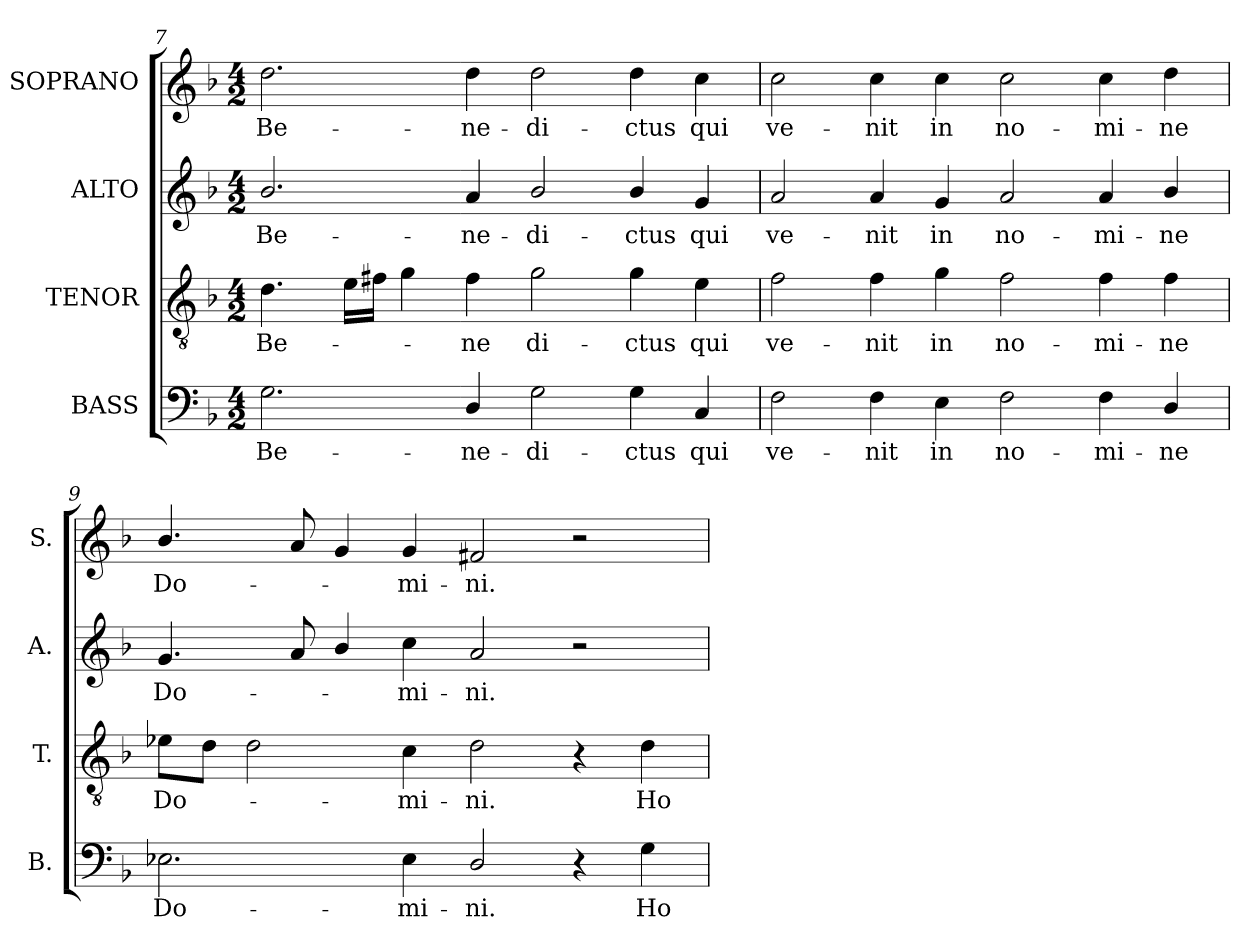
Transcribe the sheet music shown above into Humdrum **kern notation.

**kern	**text	**kern	**text	**kern	**text	**kern	**text
*part4	*part4	*part3	*part3	*part2	*part2	*part1	*part1
*staff4	*staff4	*staff3	*staff3	*staff2	*staff2	*staff1	*staff1
*I"BASS	*	*I"TENOR	*	*I"ALTO	*	*I"SOPRANO	*
*I'B.	*	*I'T.	*	*I'A.	*	*I'S.	*
!!LO:LB:g=z
*clefF4	*	*clefGv2	*	*clefG2	*	*clefG2	*
*	*	*ITrd7c12	*	*	*	*	*
*k[b-]	*	*k[b-]	*	*k[b-]	*	*k[b-]	*
*F:	*	*F:	*	*F:	*	*F:	*
*M4/2	*	*M4/2	*	*M4/2	*	*M4/2	*
=7	=7	=7	=7	=7	=7	=7	=7
!	!LO:LY:b:color=#000000	!	!	!	!	!	!
!	!	!	!LO:LY:b:color=#000000	!	!	!	!
!	!	!	!	!	!LO:LY:b:color=#000000	!	!
!	!	!	!	!	!	!	!LO:LY:b:color=#000000
2.Gi\	Be-	4.Di\	Be-	2.b-i/	Be-	2.ddi\	Be-
.	.	16Ei\LL	.	.	.	.	.
.	.	16F#Xi\JJ	.	.	.	.	.
.	.	4Gi\	.	.	.	.	.
!	!LO:LY:b:color=#000000	!	!	!	!	!	!
!	!	!	!LO:LY:b:color=#000000	!	!	!	!
!	!	!	!	!	!LO:LY:b:color=#000000	!	!
!	!	!	!	!	!	!	!LO:LY:b:color=#000000
4Di/	-ne-	4F#i\	-ne	4ai/	-ne-	4ddi\	-ne-
!	!LO:LY:b:color=#000000	!	!	!	!	!	!
!	!	!	!LO:LY:b:color=#000000	!	!	!	!
!	!	!	!	!	!LO:LY:b:color=#000000	!	!
!	!	!	!	!	!	!	!LO:LY:b:color=#000000
2Gi\	-di-	2Gi\	di-	2b-i/	-di-	2ddi\	-di-
!	!LO:LY:b:color=#000000	!	!	!	!	!	!
!	!	!	!LO:LY:b:color=#000000	!	!	!	!
!	!	!	!	!	!LO:LY:b:color=#000000	!	!
!	!	!	!	!	!	!	!LO:LY:b:color=#000000
4Gi\	-ctus	4Gi\	-ctus	4b-i/	-ctus	4ddi\	-ctus
!	!LO:LY:b:color=#000000	!	!	!	!	!	!
!	!	!	!LO:LY:b:color=#000000	!	!	!	!
!	!	!	!	!	!LO:LY:b:color=#000000	!	!
!	!	!	!	!	!	!	!LO:LY:b:color=#000000
4Ci/	qui	4Ei\	qui	4gi/	qui	4cci\	qui
=8	=8	=8	=8	=8	=8	=8	=8
!	!LO:LY:b:color=#000000	!	!	!	!	!	!
!	!	!	!LO:LY:b:color=#000000	!	!	!	!
!	!	!	!	!	!LO:LY:b:color=#000000	!	!
!	!	!	!	!	!	!	!LO:LY:b:color=#000000
2Fi\	ve-	2Fi\	ve-	2ai/	ve-	2cci\	ve-
!	!LO:LY:b:color=#000000	!	!	!	!	!	!
!	!	!	!LO:LY:b:color=#000000	!	!	!	!
!	!	!	!	!	!LO:LY:b:color=#000000	!	!
!	!	!	!	!	!	!	!LO:LY:b:color=#000000
4Fi\	-nit	4Fi\	-nit	4ai/	-nit	4cci\	-nit
!	!LO:LY:b:color=#000000	!	!	!	!	!	!
!	!	!	!LO:LY:b:color=#000000	!	!	!	!
!	!	!	!	!	!LO:LY:b:color=#000000	!	!
!	!	!	!	!	!	!	!LO:LY:b:color=#000000
4Ei\	in	4Gi\	in	4gi/	in	4cci\	in
!	!LO:LY:b:color=#000000	!	!	!	!	!	!
!	!	!	!LO:LY:b:color=#000000	!	!	!	!
!	!	!	!	!	!LO:LY:b:color=#000000	!	!
!	!	!	!	!	!	!	!LO:LY:b:color=#000000
2Fi\	no-	2Fi\	no-	2ai/	no-	2cci\	no-
!	!LO:LY:b:color=#000000	!	!	!	!	!	!
!	!	!	!LO:LY:b:color=#000000	!	!	!	!
!	!	!	!	!	!LO:LY:b:color=#000000	!	!
!	!	!	!	!	!	!	!LO:LY:b:color=#000000
4Fi\	-mi-	4Fi\	-mi-	4ai/	-mi-	4cci\	-mi-
!	!LO:LY:b:color=#000000	!	!	!	!	!	!
!	!	!	!LO:LY:b:color=#000000	!	!	!	!
!	!	!	!	!	!LO:LY:b:color=#000000	!	!
!	!	!	!	!	!	!	!LO:LY:b:color=#000000
4Di/	-ne	4Fi\	-ne	4b-i/	-ne	4ddi\	-ne
=9	=9	=9	=9	=9	=9	=9	=9
!	!LO:LY:b:color=#000000	!	!	!	!	!	!
!	!	!	!LO:LY:b:color=#000000	!	!	!	!
!	!	!	!	!	!LO:LY:b:color=#000000	!	!
!	!	!	!	!	!	!	!LO:LY:b:color=#000000
2.E-Xi\	Do-	8E-Xi\L	Do-	4.gi/	Do-	4.b-i/	Do-
.	.	8Di\J	.	.	.	.	.
.	.	2Di\	.	.	.	.	.
.	.	.	.	8ai/	.	8ai/	.
.	.	.	.	4b-i/	.	4gi/	.
!	!LO:LY:b:color=#000000	!	!	!	!	!	!
!	!	!	!LO:LY:b:color=#000000	!	!	!	!
!	!	!	!	!	!LO:LY:b:color=#000000	!	!
!	!	!	!	!	!	!	!LO:LY:b:color=#000000
4E-i\	-mi-	4Ci\	-mi-	4cci\	-mi-	4gi/	-mi-
!	!LO:LY:b:color=#000000	!	!	!	!	!	!
!	!	!	!LO:LY:b:color=#000000	!	!	!	!
!	!	!	!	!	!LO:LY:b:color=#000000	!	!
!	!	!	!	!	!	!	!LO:LY:b:color=#000000
2Di/	-ni.	2Di\	-ni.	2ai/	-ni.	2f#Xi/	-ni.
4r	.	4r	.	2r	.	2r	.
!	!LO:LY:b:color=#000000	!	!	!	!	!	!
!	!	!	!LO:LY:b:color=#000000	!	!	!	!
4Gi\	Ho-	4Di\	Ho-	.	.	.	.
=	=	=	=	=	=	=	=
*-	*-	*-	*-	*-	*-	*-	*-
